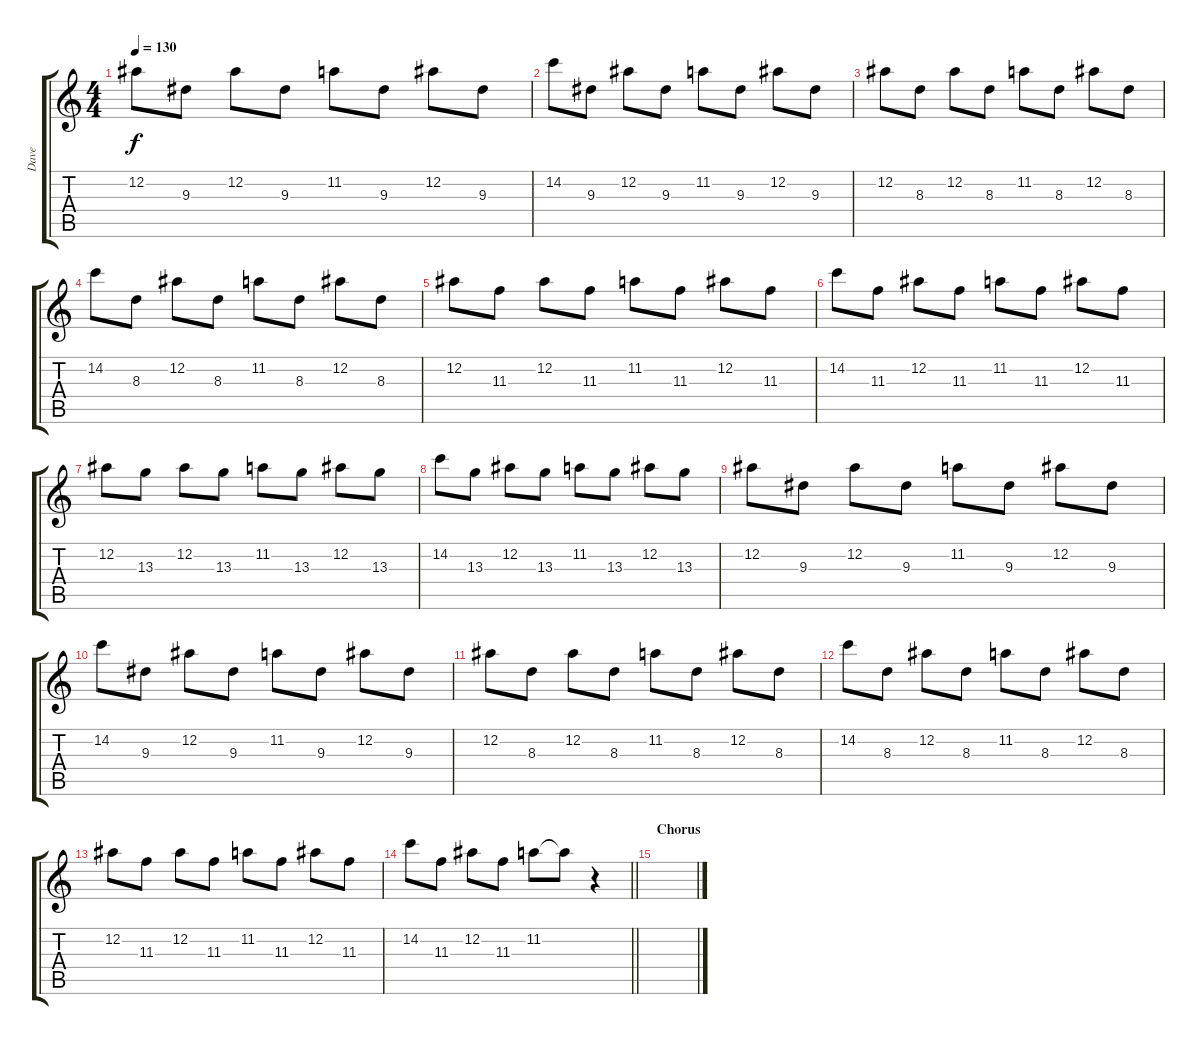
\track ("Dave" "Dave") {instrument overdrivenguitar}
\staff {score tabs}
\tuning (Eb4 Bb3 Gb3 Db3 Ab2 Eb2) {hide}
\ts (4 4)
\tempo 130
\clef g2
\ks c
12.2.8{dy f} 9.3.8 12.2.8 9.3.8 11.2.8 9.3.8 12.2.8 9.3.8 |
14.2.8 9.3.8 12.2.8 9.3.8 11.2.8 9.3.8 12.2.8 9.3.8 |
12.2.8 8.3.8 12.2.8 8.3.8 11.2.8 8.3.8 12.2.8 8.3.8 |
14.2.8 8.3.8 12.2.8 8.3.8 11.2.8 8.3.8 12.2.8 8.3.8 |
12.2.8 11.3.8 12.2.8 11.3.8 11.2.8 11.3.8 12.2.8 11.3.8 |
14.2.8 11.3.8 12.2.8 11.3.8 11.2.8 11.3.8 12.2.8 11.3.8 |
12.2.8 13.3.8 12.2.8 13.3.8 11.2.8 13.3.8 12.2.8 13.3.8 |
14.2.8 13.3.8 12.2.8 13.3.8 11.2.8 13.3.8 12.2.8 13.3.8 |
12.2.8 9.3.8 12.2.8 9.3.8 11.2.8 9.3.8 12.2.8 9.3.8 |
14.2.8 9.3.8 12.2.8 9.3.8 11.2.8 9.3.8 12.2.8 9.3.8 |
12.2.8 8.3.8 12.2.8 8.3.8 11.2.8 8.3.8 12.2.8 8.3.8 |
14.2.8 8.3.8 12.2.8 8.3.8 11.2.8 8.3.8 12.2.8 8.3.8 |
12.2.8 11.3.8 12.2.8 11.3.8 11.2.8 11.3.8 12.2.8 11.3.8 |
\barLineRight lightlight
14.2.8 11.3.8 12.2.8 11.3.8 11.2.8 11.2{t}.8 r.4 |
\section ("" "Chorus")
